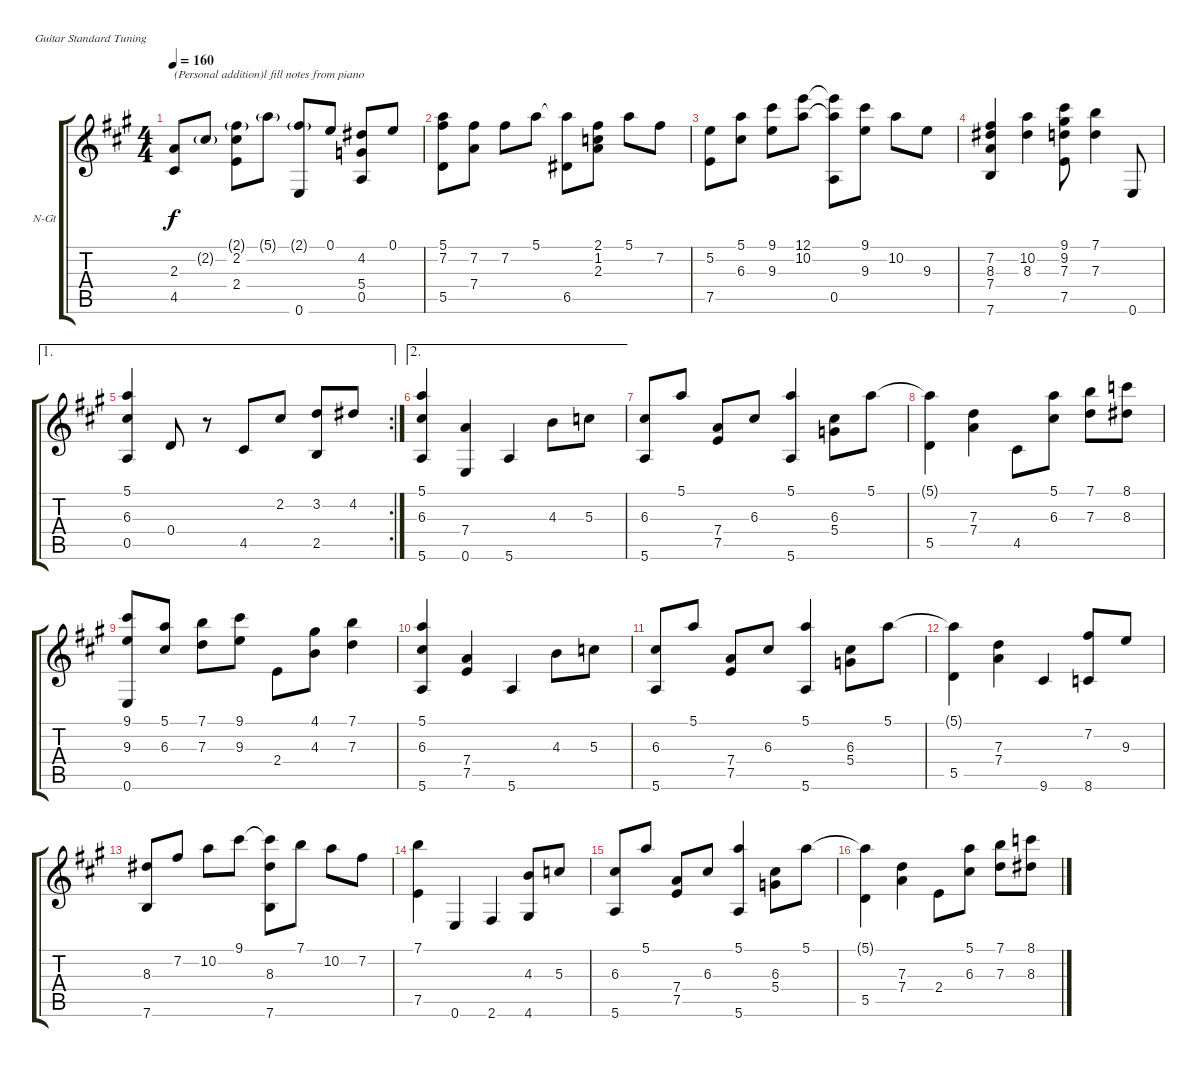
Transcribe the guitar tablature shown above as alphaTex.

\bracketExtendMode groupsimilarinstruments
\firstSystemTrackNameOrientation horizontal
\otherSystemsTrackNameOrientation horizontal
\track ("Classic Guitar" "N-Gt") {instrument acousticguitarnylon}
\staff {score tabs}
\tuning (E4 B3 G3 D3 A2 E2)
\ts (4 4)
\tempo 160
\clef g2
\ks a
(2.3 4.5).8{txt "(Personal addition)l fill notes from piano" dy f} 2.2{g}.8 (2.4 2.1{g} 2.2).8 5.1{g}.8 (0.6 2.1{g}).8 0.1.8 (4.2 5.4 0.5).8 0.1.8 |
(5.5 5.1 7.2).8 (7.4 7.2).8 7.2.8 5.1.8 (6.5 5.1{t}).8 (2.1 1.2 2.3).8 5.1.8 7.2.8 |
(5.2 7.5).8 (6.3 5.1).8 (9.1 9.3).8 (12.1 10.2).8 (0.5 12.1{t} 10.2{t}).8 (9.1 9.3).8 10.2.8 9.3.8 |
(7.2 8.3 7.6 7.4).4 (10.2 8.3).4 (9.1 9.2 7.3 7.5).8 (7.1 7.3).4 0.6.8 |
\ae 1
\rc 2
(5.1 6.3 0.5).4 0.4.8 r.8 4.5.8 2.2.8 (3.2 2.5).8 4.2.8 |
\ae 2
(5.1 6.3 5.6).4 (7.4 0.6).4 5.6.4 4.3.8 5.3.8 |
(5.6 6.3).8 5.1.8 (7.5 7.4).8 6.3.8 (5.1 5.6).4 (5.4 6.3).8 5.1.8 |
(5.5 5.1{t}).4 (7.3 7.4).4 4.5.8 (5.1 6.3).8 (7.1 7.3).8 (8.1 8.3).8 |
(0.6 9.1 9.3).8 (5.1 6.3).8 (7.1 7.3).8 (9.1 9.3).8 2.4.8 (4.1 4.3).8 (7.1 7.3).4 |
(5.1 6.3 5.6).4 (7.5 7.4).4 5.6.4 4.3.8 5.3.8 |
(5.6 6.3).8 5.1.8 (7.5 7.4).8 6.3.8 (5.1 5.6).4 (5.4 6.3).8 5.1.8 |
(5.1{t} 5.5).4 (7.3 7.4).4 9.6.4 (8.6 7.2).8 9.3.8 |
(8.3 7.6).8 7.2.8 10.2.8 9.1.8 (7.6 8.3 9.1{t}).8 7.1.8 10.2.8 7.2.8 |
(7.1 7.5).4 0.6.4 2.6.4 (4.6 4.3).8 5.3.8 |
(5.6 6.3).8 5.1.8 (7.5 7.4).8 6.3.8 (5.1 5.6).4 (5.4 6.3).8 5.1.8 |
(5.5 5.1{t}).4 (7.3 7.4).4 2.4.8 (5.1 6.3).8 (7.1 7.3).8 (8.1 8.3).8
